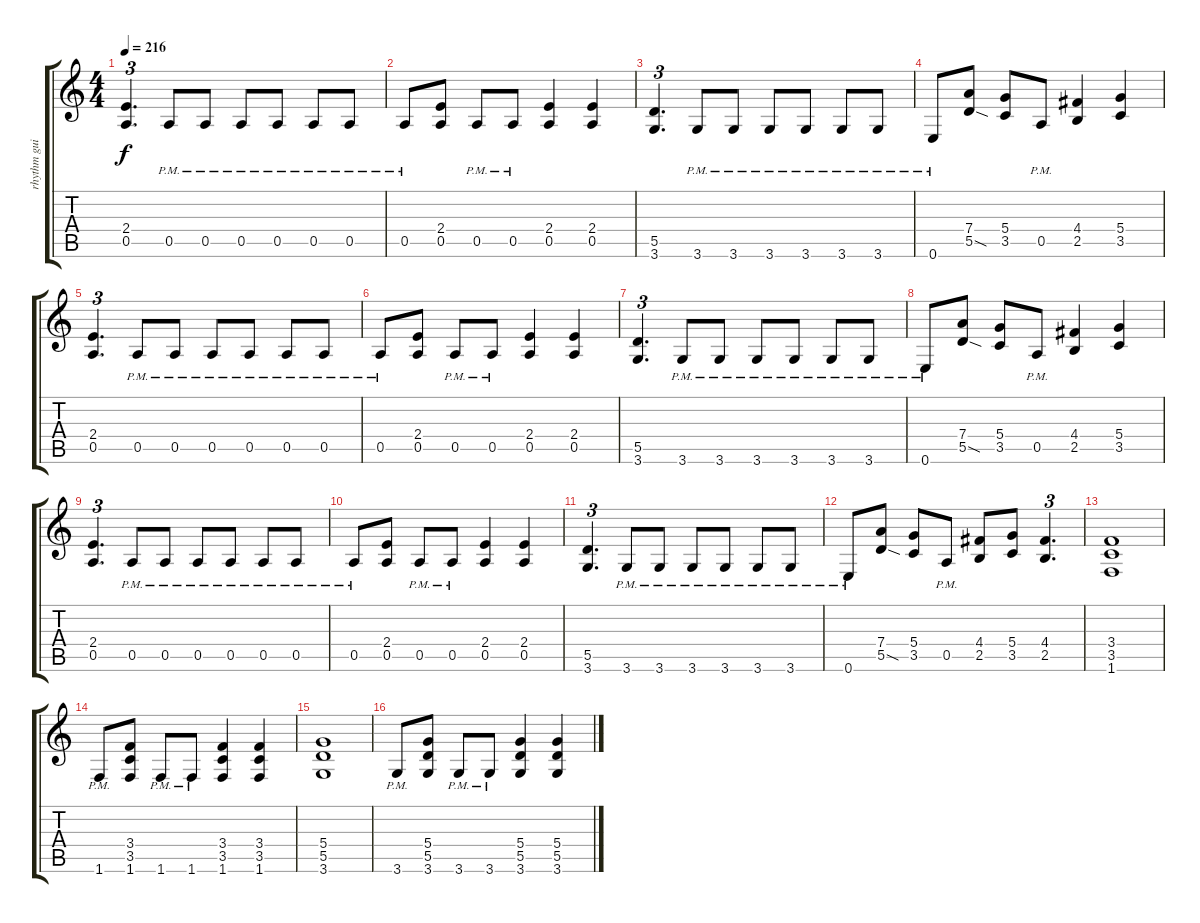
\track ("rhythm guitar L" "rhythm gui") {instrument distortionguitar}
\staff {score tabs}
\tuning (E4 B3 G3 D3 A2 E2) {hide}
\ts (4 4)
\tempo 216
\clef g2
\ks c
(2.4 0.5).4{d tu (3 2) dy f} 0.5{pm}.8 0.5{pm}.8 0.5{pm}.8 0.5{pm}.8 0.5{pm}.8 0.5{pm}.8 |
0.5{pm}.8 (2.4 0.5).8 0.5{pm}.8 0.5{pm}.8 (2.4 0.5).4 (2.4 0.5).4 |
(5.5 3.6).4{d tu (3 2)} 3.6{pm}.8 3.6{pm}.8 3.6{pm}.8 3.6{pm}.8 3.6{pm}.8 3.6{pm}.8 |
0.6{pm}.8 (7.4 5.5{sod}).8 (5.4 3.5).8 0.5{pm}.8 (4.4 2.5).4 (5.4 3.5).4 |
(2.4 0.5).4{d tu (3 2)} 0.5{pm}.8 0.5{pm}.8 0.5{pm}.8 0.5{pm}.8 0.5{pm}.8 0.5{pm}.8 |
0.5{pm}.8 (2.4 0.5).8 0.5{pm}.8 0.5{pm}.8 (2.4 0.5).4 (2.4 0.5).4 |
(5.5 3.6).4{d tu (3 2)} 3.6{pm}.8 3.6{pm}.8 3.6{pm}.8 3.6{pm}.8 3.6{pm}.8 3.6{pm}.8 |
0.6{pm}.8 (7.4 5.5{sod}).8 (5.4 3.5).8 0.5{pm}.8 (4.4 2.5).4 (5.4 3.5).4 |
(2.4 0.5).4{d tu (3 2)} 0.5{pm}.8 0.5{pm}.8 0.5{pm}.8 0.5{pm}.8 0.5{pm}.8 0.5{pm}.8 |
0.5{pm}.8 (2.4 0.5).8 0.5{pm}.8 0.5{pm}.8 (2.4 0.5).4 (2.4 0.5).4 |
(5.5 3.6).4{d tu (3 2)} 3.6{pm}.8 3.6{pm}.8 3.6{pm}.8 3.6{pm}.8 3.6{pm}.8 3.6{pm}.8 |
0.6{pm}.8 (7.4 5.5{sod}).8 (5.4 3.5).8 0.5{pm}.8 (4.4 2.5).8 (5.4 3.5).8 (4.4 2.5).4{d tu (3 2)} |
(3.4 3.5 1.6).1 |
1.6{pm}.8 (3.4 3.5 1.6).8 1.6{pm}.8 1.6{pm}.8 (3.4 3.5 1.6).4 (3.4 3.5 1.6).4 |
(5.4 5.5 3.6).1 |
3.6{pm}.8 (5.4 5.5 3.6).8 3.6{pm}.8 3.6{pm}.8 (5.4 5.5 3.6).4 (5.4 5.5 3.6).4
